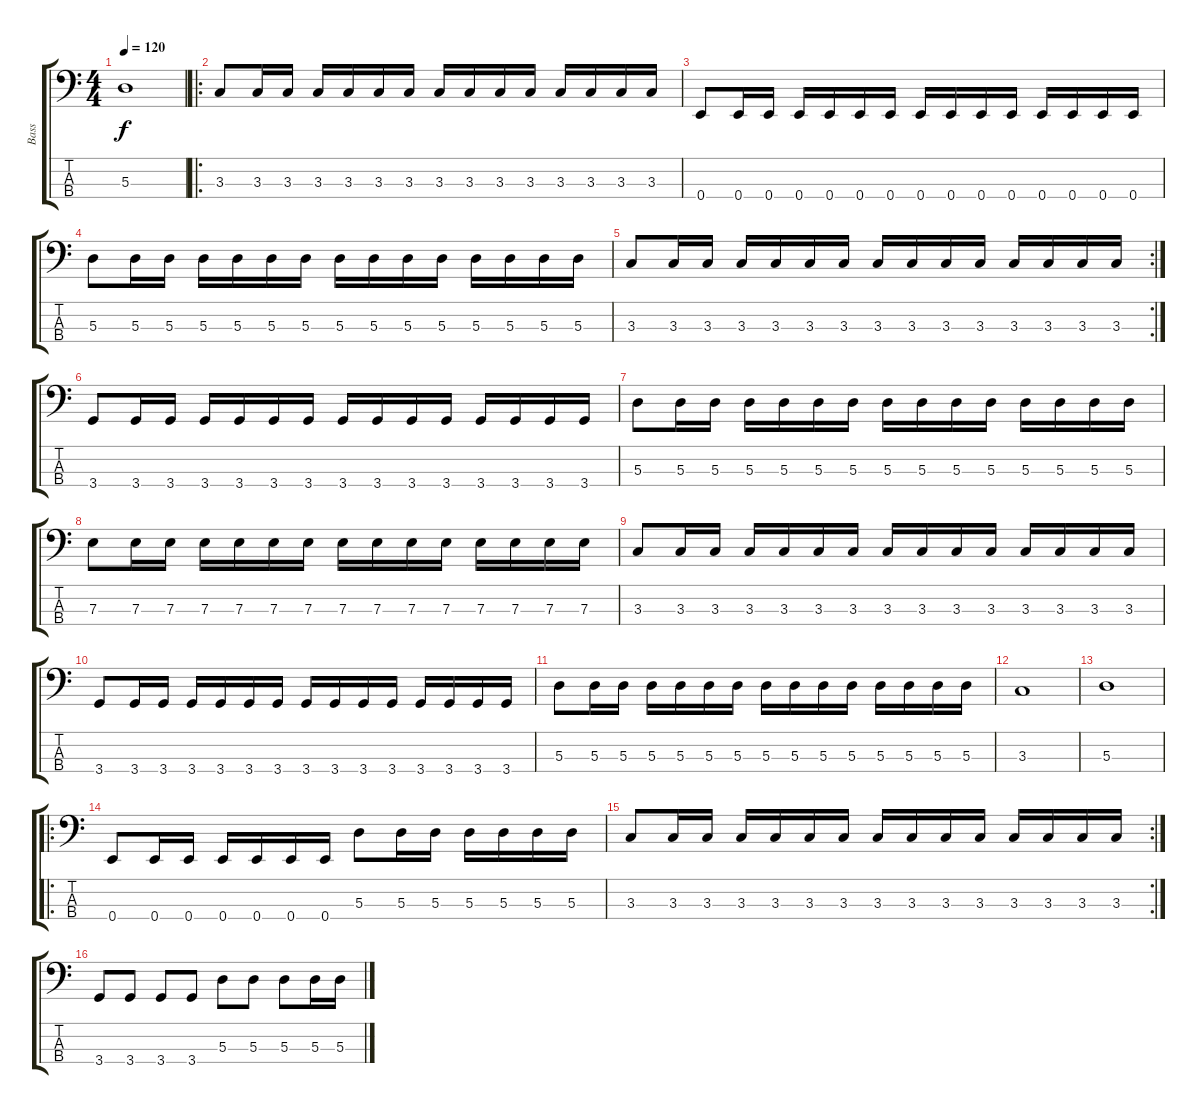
\track ("Bass" "Bass") {instrument electricbasspick}
\staff {score tabs}
\tuning (G2 D2 A1 E1) {hide}
\ts (4 4)
\tempo 120
\clef f4
\ks c
5.3.1{dy f} |
\ro
3.3.8 3.3.16 3.3.16 3.3.16 3.3.16 3.3.16 3.3.16 3.3.16 3.3.16 3.3.16 3.3.16 3.3.16 3.3.16 3.3.16 3.3.16 |
0.4.8 0.4.16 0.4.16 0.4.16 0.4.16 0.4.16 0.4.16 0.4.16 0.4.16 0.4.16 0.4.16 0.4.16 0.4.16 0.4.16 0.4.16 |
5.3.8 5.3.16 5.3.16 5.3.16 5.3.16 5.3.16 5.3.16 5.3.16 5.3.16 5.3.16 5.3.16 5.3.16 5.3.16 5.3.16 5.3.16 |
\rc 2
3.3.8 3.3.16 3.3.16 3.3.16 3.3.16 3.3.16 3.3.16 3.3.16 3.3.16 3.3.16 3.3.16 3.3.16 3.3.16 3.3.16 3.3.16 |
3.4.8 3.4.16 3.4.16 3.4.16 3.4.16 3.4.16 3.4.16 3.4.16 3.4.16 3.4.16 3.4.16 3.4.16 3.4.16 3.4.16 3.4.16 |
5.3.8 5.3.16 5.3.16 5.3.16 5.3.16 5.3.16 5.3.16 5.3.16 5.3.16 5.3.16 5.3.16 5.3.16 5.3.16 5.3.16 5.3.16 |
7.3.8 7.3.16 7.3.16 7.3.16 7.3.16 7.3.16 7.3.16 7.3.16 7.3.16 7.3.16 7.3.16 7.3.16 7.3.16 7.3.16 7.3.16 |
3.3.8 3.3.16 3.3.16 3.3.16 3.3.16 3.3.16 3.3.16 3.3.16 3.3.16 3.3.16 3.3.16 3.3.16 3.3.16 3.3.16 3.3.16 |
3.4.8 3.4.16 3.4.16 3.4.16 3.4.16 3.4.16 3.4.16 3.4.16 3.4.16 3.4.16 3.4.16 3.4.16 3.4.16 3.4.16 3.4.16 |
5.3.8 5.3.16 5.3.16 5.3.16 5.3.16 5.3.16 5.3.16 5.3.16 5.3.16 5.3.16 5.3.16 5.3.16 5.3.16 5.3.16 5.3.16 |
3.3.1 |
5.3.1 |
\ro
0.4.8 0.4.16 0.4.16 0.4.16 0.4.16 0.4.16 0.4.16 5.3.8 5.3.16 5.3.16 5.3.16 5.3.16 5.3.16 5.3.16 |
\rc 2
3.3.8 3.3.16 3.3.16 3.3.16 3.3.16 3.3.16 3.3.16 3.3.16 3.3.16 3.3.16 3.3.16 3.3.16 3.3.16 3.3.16 3.3.16 |
3.4.8 3.4.8 3.4.8 3.4.8 5.3.8 5.3.8 5.3.8 5.3.16 5.3.16
